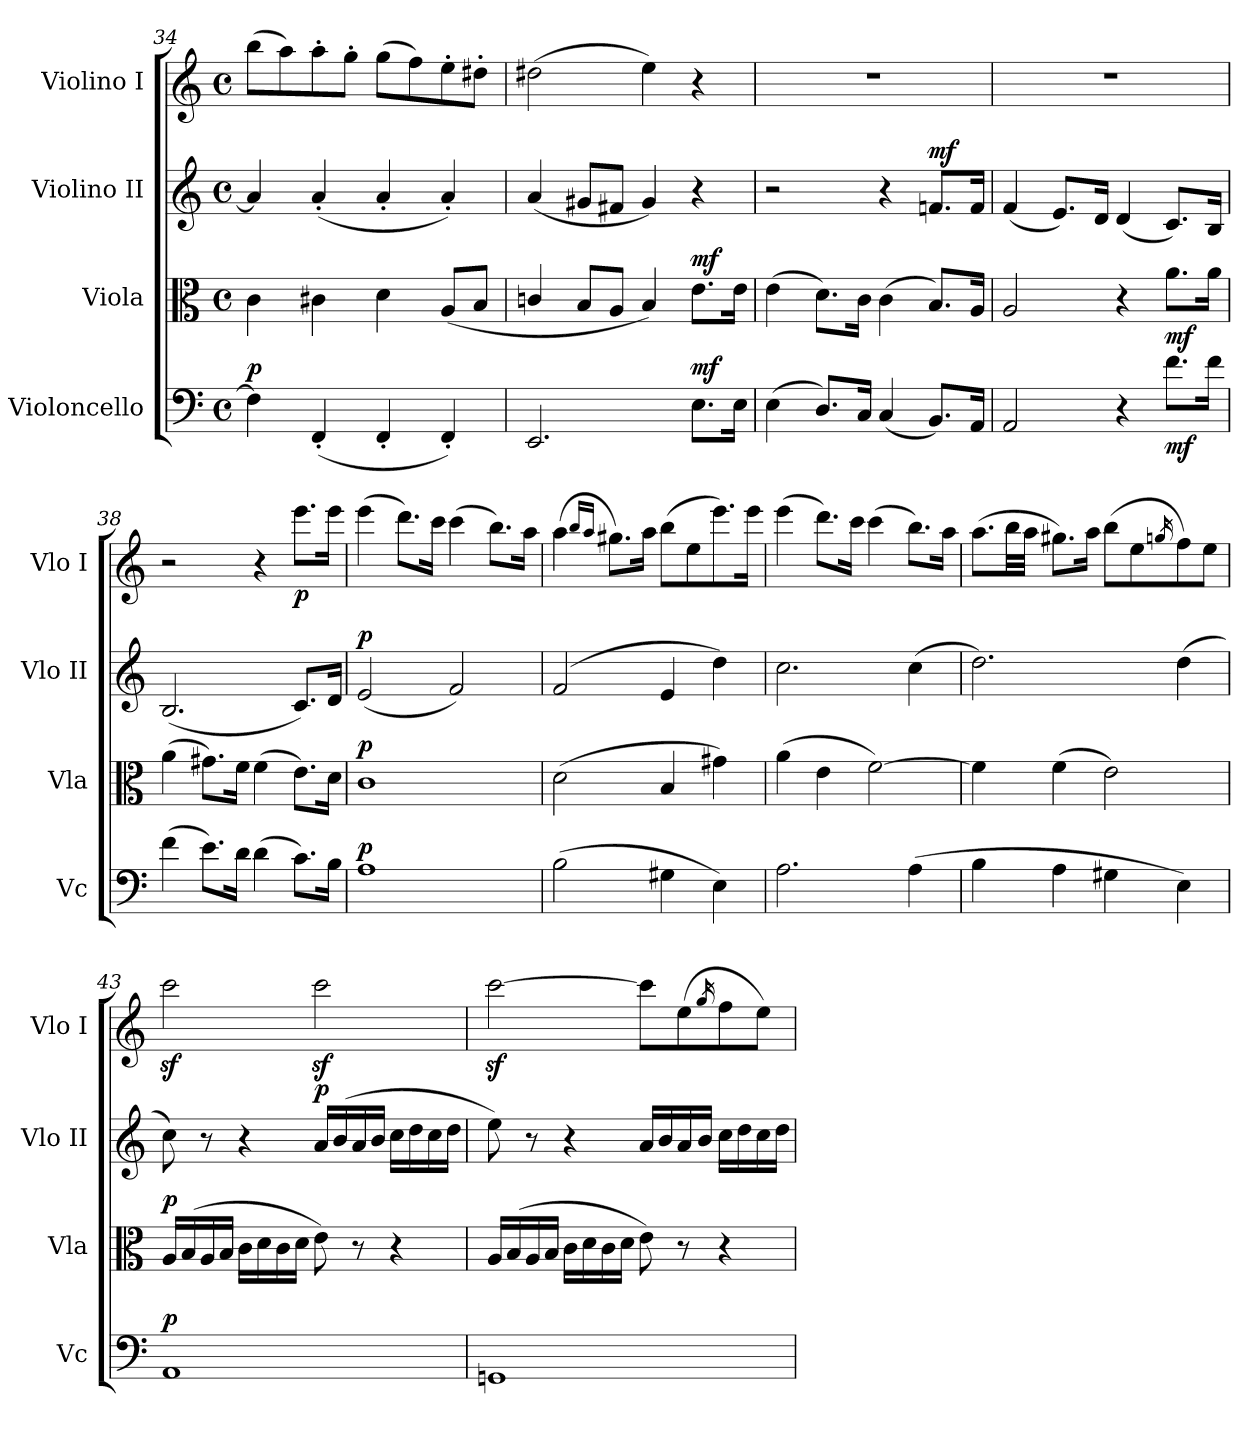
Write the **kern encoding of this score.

**kern	**dynam	**kern	**dynam	**kern	**dynam	**kern	**dynam
*part4	*part4	*part3	*part3	*part2	*part2	*part1	*part1
*staff4	*staff4	*staff3	*staff3	*staff2	*staff2	*staff1	*staff1
*I"Violoncello	*	*I"Viola	*	*I"Violino II	*	*I"Violino I	*
*I'Vc	*	*I'Vla	*	*I'Vlo II	*	*I'Vlo I	*
!!LO:PB:g=z
*clefF4	*	*clefC3	*	*clefG2	*	*clefG2	*
*k[]	*	*k[]	*	*k[]	*	*k[]	*
*M4/4	*	*M4/4	*	*M4/4	*	*M4/4	*
*met(c)	*	*met(c)	*	*met(c)	*	*met(c)	*
=34	=34	=34	=34	=34	=34	=34	=34
!	!LO:DY:a	!	!	!	!	!	!
4F\]	p	4c\	.	4a/]	.	(8bb\L	.
.	.	.	.	.	.	8aa\)	.
(4FF'/	.	4c#X\	.	(4a'/	.	8aa'\	.
.	.	.	.	.	.	8gg'\J	.
4FF'/	.	4d\	.	4a'/	.	(8gg\L	.
.	.	.	.	.	.	8ff\)	.
4FF'/)	.	(8A/L	.	4a'/)	.	8ee'\	.
.	.	8B/J	.	.	.	8dd#X'\J	.
=35	=35	=35	=35	=35	=35	=35	=35
2.EE/	.	4cn/	.	(4a/	.	(2dd#X\	.
.	.	8B/L	.	8g#X/L	.	.	.
.	.	8A/J	.	8f#X/J	.	.	.
.	.	4B/)	.	4g#/)	.	4ee\)	.
!	!LO:DY:a	!	!LO:DY:a	!	!	!	!
8.E\L	mf	8.e\L	mf	4r	.	4r	.
16E\Jk	.	16e\Jk	.	.	.	.	.
=36	=36	=36	=36	=36	=36	=36	=36
(4E\	.	(4e\	.	2r	.	1r	.
8.D/L)	.	8.d\L)	.	.	.	.	.
16C/Jk	.	16c\Jk	.	.	.	.	.
(4C/	.	(4c\	.	4r	.	.	.
!	!	!	!	!	!LO:DY:a	!	!
8.BB/L)	.	8.B/L)	.	8.fn/L	mf	.	.
16AA/Jk	.	16A/Jk	.	16f/Jk	.	.	.
=37	=37	=37	=37	=37	=37	=37	=37
2AA/	.	2A/	.	(4f/	.	1r	.
.	.	.	.	8.e/L)	.	.	.
.	.	.	.	16d/Jk	.	.	.
4r	.	4r	.	(4d/	.	.	.
!	!LO:DY:b	!	!LO:DY:b	!	!	!	!
8.f\L	mf	8.a\L	mf	8.c/L)	.	.	.
16f\Jk	.	16a\Jk	.	16B/Jk	.	.	.
=38	=38	=38	=38	=38	=38	=38	=38
(4f\	.	(4a\	.	(2.B/	.	2r	.
8.e\L)	.	8.g#X\L)	.	.	.	.	.
16d\Jk	.	16f\Jk	.	.	.	.	.
(4d\	.	(4f\	.	.	.	4r	.
!	!	!	!	!	!	!	!LO:DY:b
8.c\L)	.	8.e\L)	.	8.c/L)	.	8.eee\L	p
16B\Jk	.	16d\Jk	.	16d/Jk	.	16eee\Jk	.
=39	=39	=39	=39	=39	=39	=39	=39
!	!LO:DY:a	!	!LO:DY:a	!	!LO:DY:a	!	!
1A	p	1c	p	(2e/	p	(4eee\	.
.	.	.	.	.	.	8.ddd\L)	.
.	.	.	.	.	.	16ccc\Jk	.
.	.	.	.	2f/)	.	(4ccc\	.
.	.	.	.	.	.	8.bb\L)	.
.	.	.	.	.	.	16aa\Jk	.
=40	=40	=40	=40	=40	=40	=40	=40
(2B\	.	(2d\	.	(2f/	.	(4aa\	.
.	.	.	.	.	.	16qbb/LL	.
.	.	.	.	.	.	16qaa/JJ	.
.	.	.	.	.	.	8.gg#X\L)	.
.	.	.	.	.	.	16aa\Jk	.
4G#X\	.	4B/	.	4e/	.	(8bb\L	.
.	.	.	.	.	.	8ee\	.
4E\)	.	4g#X\)	.	4dd\)	.	8.eee\)	.
.	.	.	.	.	.	16eee\Jk	.
=41	=41	=41	=41	=41	=41	=41	=41
2.A\	.	(4a\	.	2.cc\	.	(4eee\	.
.	.	4e\	.	.	.	8.ddd\L)	.
.	.	.	.	.	.	16ccc\Jk	.
.	.	[2f\)	.	.	.	(4ccc\	.
(4A\	.	.	.	(4cc\	.	8.bb\L)	.
.	.	.	.	.	.	16aa\Jk	.
=42	=42	=42	=42	=42	=42	=42	=42
4B\	.	4f\]	.	2.dd\)	.	(8.aa\L	.
.	.	.	.	.	.	32bb\LL	.
.	.	.	.	.	.	32aa\JJJ	.
4A\	.	(4f\	.	.	.	8.gg#X\L)	.
.	.	.	.	.	.	16aa\Jk	.
4G#X\	.	2e\)	.	.	.	(8bb\L	.
.	.	.	.	.	.	8ee\	.
.	.	.	.	.	.	16qggn/	.
4E\)	.	.	.	(4dd\	.	8ff\)	.
.	.	.	.	.	.	8ee\J	.
!!LO:LB:g=z
=43	=43	=43	=43	=43	=43	=43	=43
!	!LO:DY:a	!	!LO:DY:a	!	!	!	!
1AA	p	16A/LL	p	8cc\)	.	2cccz<\	.
.	.	(16B/	.	.	.	.	.
.	.	16A/	.	8r	.	.	.
.	.	16B/JJ	.	.	.	.	.
.	.	16c\LL	.	4r	.	.	.
.	.	16d\	.	.	.	.	.
.	.	16c\	.	.	.	.	.
.	.	16d\JJ	.	.	.	.	.
!	!	!	!	!	!LO:DY:a	!	!
.	.	8e\)	.	16a/LL	p	2cccz<\	.
.	.	.	.	(16b/	.	.	.
.	.	8r	.	16a/	.	.	.
.	.	.	.	16b/JJ	.	.	.
.	.	4r	.	16cc\LL	.	.	.
.	.	.	.	16dd\	.	.	.
.	.	.	.	16cc\	.	.	.
.	.	.	.	16dd\JJ	.	.	.
=44	=44	=44	=44	=44	=44	=44	=44
1GGn	.	16A/LL	.	8ee\)	.	[2cccz<\	.
.	.	(16B/	.	.	.	.	.
.	.	16A/	.	8r	.	.	.
.	.	16B/JJ	.	.	.	.	.
.	.	16c\LL	.	4r	.	.	.
.	.	16d\	.	.	.	.	.
.	.	16c\	.	.	.	.	.
.	.	16d\JJ	.	.	.	.	.
.	.	8e\)	.	16a/LL	.	8ccc\L]	.
.	.	.	.	16b/	.	.	.
.	.	8r	.	16a/	.	(8ee\	.
.	.	.	.	16b/JJ	.	.	.
.	.	.	.	.	.	16qgg/	.
.	.	4r	.	16cc\LL	.	8ff\	.
.	.	.	.	16dd\	.	.	.
.	.	.	.	16cc\	.	8ee\J)	.
.	.	.	.	16dd\JJ	.	.	.
=	=	=	=	=	=	=	=
*-	*-	*-	*-	*-	*-	*-	*-
